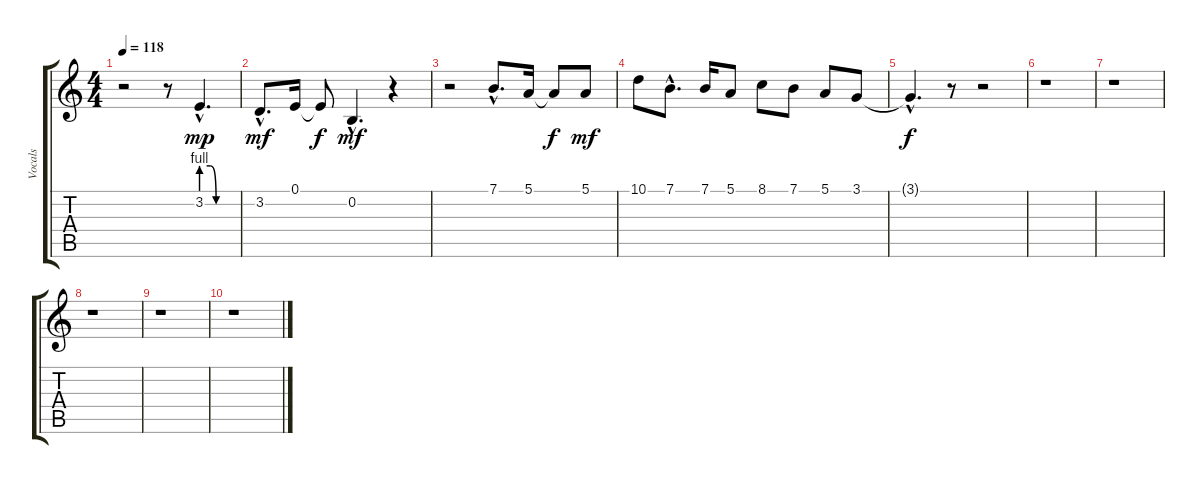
\track ("Vocals" "Vocals") {instrument clarinet}
\staff {score tabs}
\tuning (E4 B3 G3 D3 A2 E2) {hide}
\ts (4 4)
\tempo 118
\clef g2
\ks c
r.2{dy mf} r.8 3.2{be (custom 0 4 15 4 25 0 60 0) hac}.4{d dy mp} |
3.2{hac}.8{d dy mf} 0.1.16 0.1{t}.8{dy f} 0.2{hac}.4{d dy mf} r.4 |
r.2 7.1{hac}.8{d} 5.1.16 5.1{t}.8{dy f} 5.1.8{dy mf} |
10.1.8 7.1{hac}.8{d} 7.1.16 5.1.8 8.1.8 7.1.8 5.1.8 3.1.8 |
3.1{hac t}.4{d dy f} r.8 r.2 |
r.1 |
r.1 |
r.1 |
r.1 |
r.1
